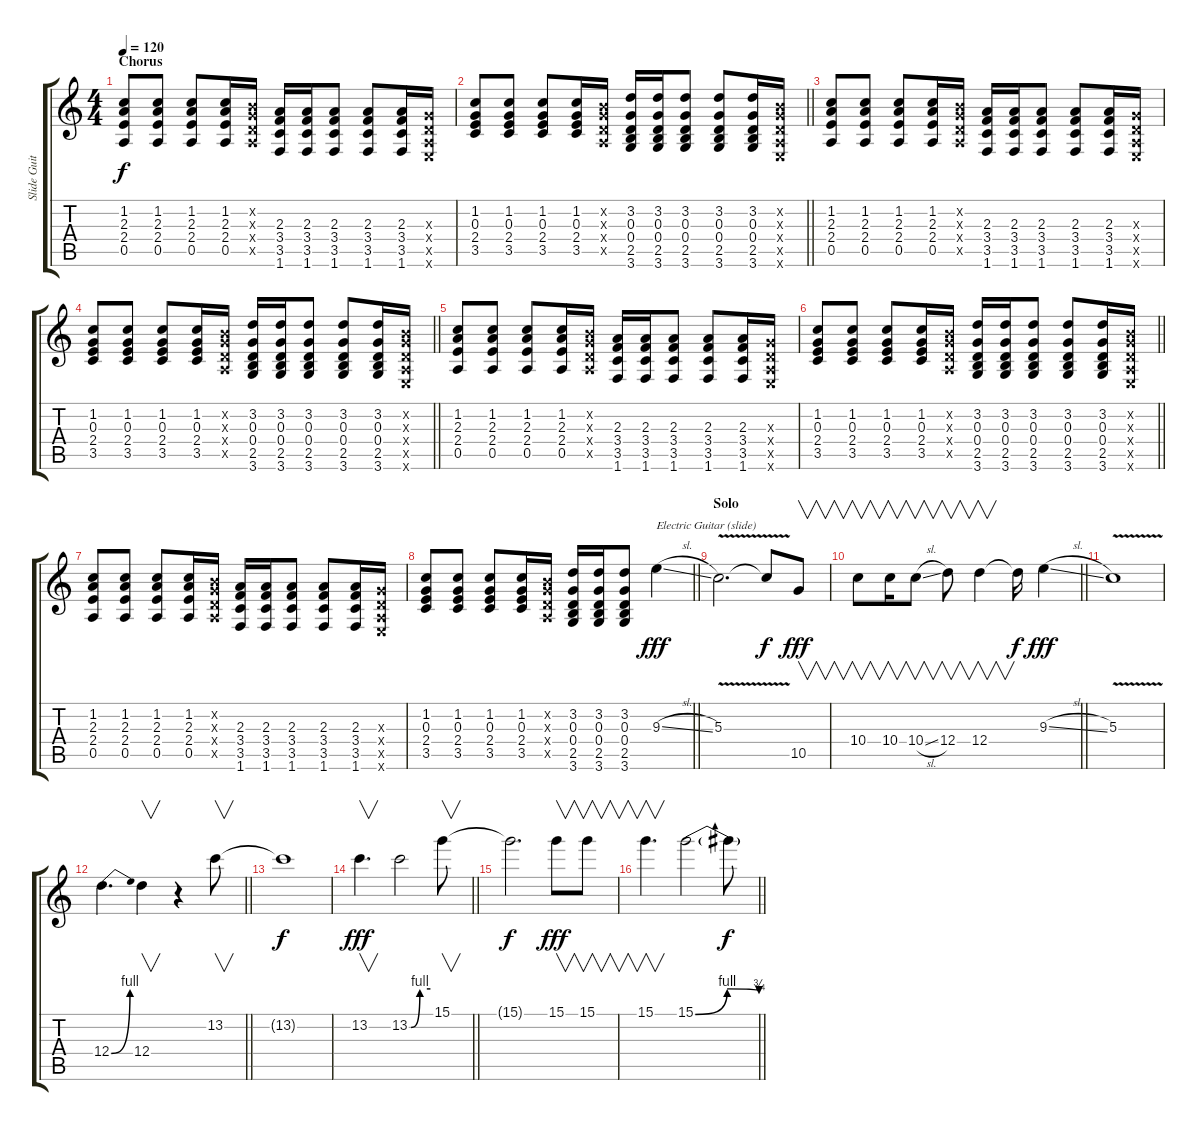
\track ("Slide Guitar" "Slide Guit") {instrument electricguitarclean}
\staff {score tabs}
\tuning (E4 B3 G3 D3 A2 E2) {hide}
\ts (4 4)
\section ("" "Chorus")
\tempo 120
\clef g2
\ks c
(1.2 2.3 2.4 0.5).8{dy f} (1.2 2.3 2.4 0.5).8 (1.2 2.3 2.4 0.5).8 (1.2 2.3 2.4 0.5).16 (0.2{x} 0.3{x} 0.4{x} 0.5{x}).16 (2.3 3.4 3.5 1.6).16 (2.3 3.4 3.5 1.6).16 (2.3 3.4 3.5 1.6).8 (2.3 3.4 3.5 1.6).8 (2.3 3.4 3.5 1.6).16 (0.3{x} 0.4{x} 0.5{x} 0.6{x}).16 |
\barLineRight lightlight
(1.2 0.3 2.4 3.5).8 (1.2 0.3 2.4 3.5).8 (1.2 0.3 2.4 3.5).8 (1.2 0.3 2.4 3.5).16 (0.2{x} 0.3{x} 0.4{x} 0.5{x}).16 (3.2 0.3 0.4 2.5 3.6).16 (3.2 0.3 0.4 2.5 3.6).16 (3.2 0.3 0.4 2.5 3.6).8 (3.2 0.3 0.4 2.5 3.6).8 (3.2 0.3 0.4 2.5 3.6).16 (0.2{x} 0.3{x} 0.4{x} 0.5{x} 0.6{x}).16 |
(1.2 2.3 2.4 0.5).8 (1.2 2.3 2.4 0.5).8 (1.2 2.3 2.4 0.5).8 (1.2 2.3 2.4 0.5).16 (0.2{x} 0.3{x} 0.4{x} 0.5{x}).16 (2.3 3.4 3.5 1.6).16 (2.3 3.4 3.5 1.6).16 (2.3 3.4 3.5 1.6).8 (2.3 3.4 3.5 1.6).8 (2.3 3.4 3.5 1.6).16 (0.3{x} 0.4{x} 0.5{x} 0.6{x}).16 |
\barLineRight lightlight
(1.2 0.3 2.4 3.5).8 (1.2 0.3 2.4 3.5).8 (1.2 0.3 2.4 3.5).8 (1.2 0.3 2.4 3.5).16 (0.2{x} 0.3{x} 0.4{x} 0.5{x}).16 (3.2 0.3 0.4 2.5 3.6).16 (3.2 0.3 0.4 2.5 3.6).16 (3.2 0.3 0.4 2.5 3.6).8 (3.2 0.3 0.4 2.5 3.6).8 (3.2 0.3 0.4 2.5 3.6).16 (0.2{x} 0.3{x} 0.4{x} 0.5{x} 0.6{x}).16 |
(1.2 2.3 2.4 0.5).8 (1.2 2.3 2.4 0.5).8 (1.2 2.3 2.4 0.5).8 (1.2 2.3 2.4 0.5).16 (0.2{x} 0.3{x} 0.4{x} 0.5{x}).16 (2.3 3.4 3.5 1.6).16 (2.3 3.4 3.5 1.6).16 (2.3 3.4 3.5 1.6).8 (2.3 3.4 3.5 1.6).8 (2.3 3.4 3.5 1.6).16 (0.3{x} 0.4{x} 0.5{x} 0.6{x}).16 |
\barLineRight lightlight
(1.2 0.3 2.4 3.5).8 (1.2 0.3 2.4 3.5).8 (1.2 0.3 2.4 3.5).8 (1.2 0.3 2.4 3.5).16 (0.2{x} 0.3{x} 0.4{x} 0.5{x}).16 (3.2 0.3 0.4 2.5 3.6).16 (3.2 0.3 0.4 2.5 3.6).16 (3.2 0.3 0.4 2.5 3.6).8 (3.2 0.3 0.4 2.5 3.6).8 (3.2 0.3 0.4 2.5 3.6).16 (0.2{x} 0.3{x} 0.4{x} 0.5{x} 0.6{x}).16 |
(1.2 2.3 2.4 0.5).8 (1.2 2.3 2.4 0.5).8 (1.2 2.3 2.4 0.5).8 (1.2 2.3 2.4 0.5).16 (0.2{x} 0.3{x} 0.4{x} 0.5{x}).16 (2.3 3.4 3.5 1.6).16 (2.3 3.4 3.5 1.6).16 (2.3 3.4 3.5 1.6).8 (2.3 3.4 3.5 1.6).8 (2.3 3.4 3.5 1.6).16 (0.3{x} 0.4{x} 0.5{x} 0.6{x}).16 |
\barLineRight lightlight
(1.2 0.3 2.4 3.5).8 (1.2 0.3 2.4 3.5).8 (1.2 0.3 2.4 3.5).8 (1.2 0.3 2.4 3.5).16 (0.2{x} 0.3{x} 0.4{x} 0.5{x}).16 (3.2 0.3 0.4 2.5 3.6).16 (3.2 0.3 0.4 2.5 3.6).16 (3.2 0.3 0.4 2.5 3.6).8 9.3{sl}.4{txt "Electric Guitar (slide)" dy fff instrument distortionguitar} |
\section ("" "Solo")
5.3{v}.2{d} 5.3{t}.8{dy f} 10.5.8{v dy fff} |
\barLineRight lightlight
10.4.8{v} 10.4.16{v} 10.4{sl}.8{v} 12.4.8{v} 12.4.4{v} 12.4{t}.16{dy f} 9.3{sl}.4{dy fff} |
5.3{v}.1 |
\barLineRight lightlight
12.4{be (bend 0 0 60 4)}.4{d} 12.4.4{v} r.4 13.2.8{v} |
13.2{t}.1{dy f} |
\barLineRight lightlight
13.2.4{v d dy fff} 13.2{be (custom 0 0 5 0 30 4 60 4)}.2 15.1.8{v} |
15.1{t}.2{d dy f} 15.1.8{v dy fff} 15.1.8{v} |
\barLineRight lightlight
15.1.4{v d} 15.1{be (bendrelease 0 0 15 4 51 4 60 3)}.2 15.1{t}.8{dy f}
